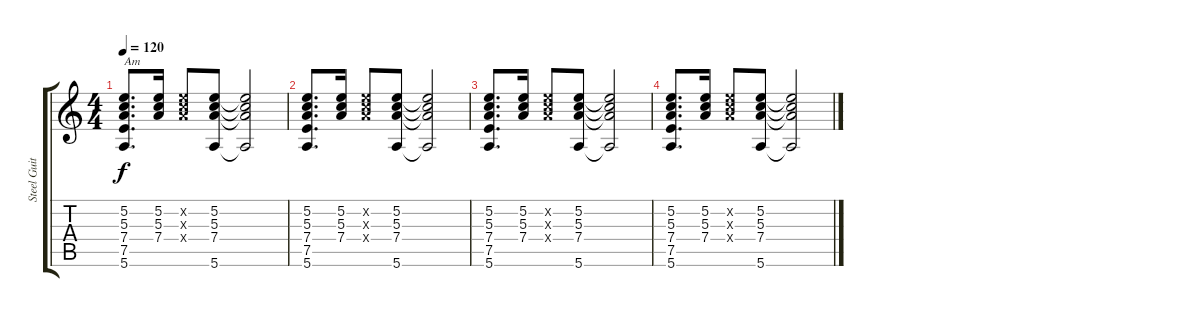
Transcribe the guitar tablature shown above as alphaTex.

\track ("Steel Guitar" "Steel Guit") {instrument acousticguitarsteel}
\staff {score tabs}
\tuning (E4 B3 G3 D3 A2 E2) {hide}
\ts (4 4)
\tempo 120
\clef g2
\ks c
(5.2 5.3 7.4 7.5 5.6).8{d txt "Am" dy f instrument acousticguitarsteel} (5.2 5.3 7.4).16 (5.2{x} 5.3{x} 7.4{x}).8 (5.2 5.3 7.4 5.6).8 (5.2{t} 5.3{t} 7.4{t} 5.6{t}).2 |
(5.2 5.3 7.4 7.5 5.6).8{d} (5.2 5.3 7.4).16 (5.2{x} 5.3{x} 7.4{x}).8 (5.2 5.3 7.4 5.6).8 (5.2{t} 5.3{t} 7.4{t} 5.6{t}).2 |
(5.2 5.3 7.4 7.5 5.6).8{d} (5.2 5.3 7.4).16 (5.2{x} 5.3{x} 7.4{x}).8 (5.2 5.3 7.4 5.6).8 (5.2{t} 5.3{t} 7.4{t} 5.6{t}).2 |
(5.2 5.3 7.4 7.5 5.6).8{d} (5.2 5.3 7.4).16 (5.2{x} 5.3{x} 7.4{x}).8 (5.2 5.3 7.4 5.6).8 (5.2{t} 5.3{t} 7.4{t} 5.6{t}).2
